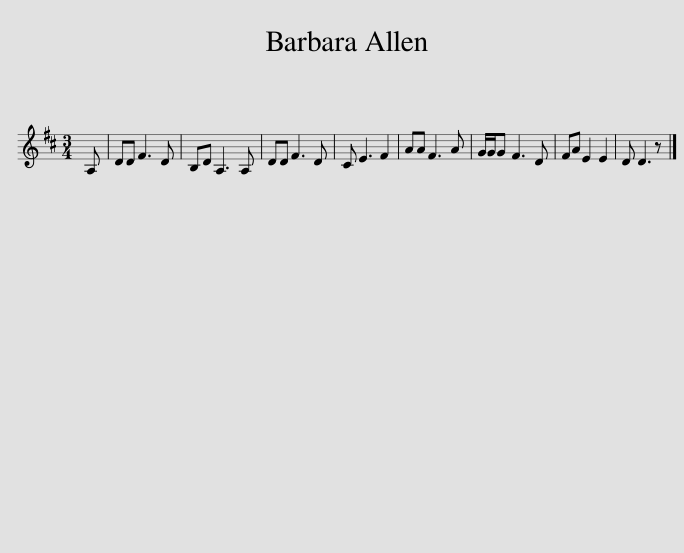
X:1
L:1/8
M:3/4
I:linebreak $
K:D
V:1 treble
V:1
 A, | DD F3 D | B,D A,3 A, | DD F3 D | C E3 F2 | %5
 AA F3 A | G/G/G F3 D | FA E2 E2 | D D3 z |] %9
